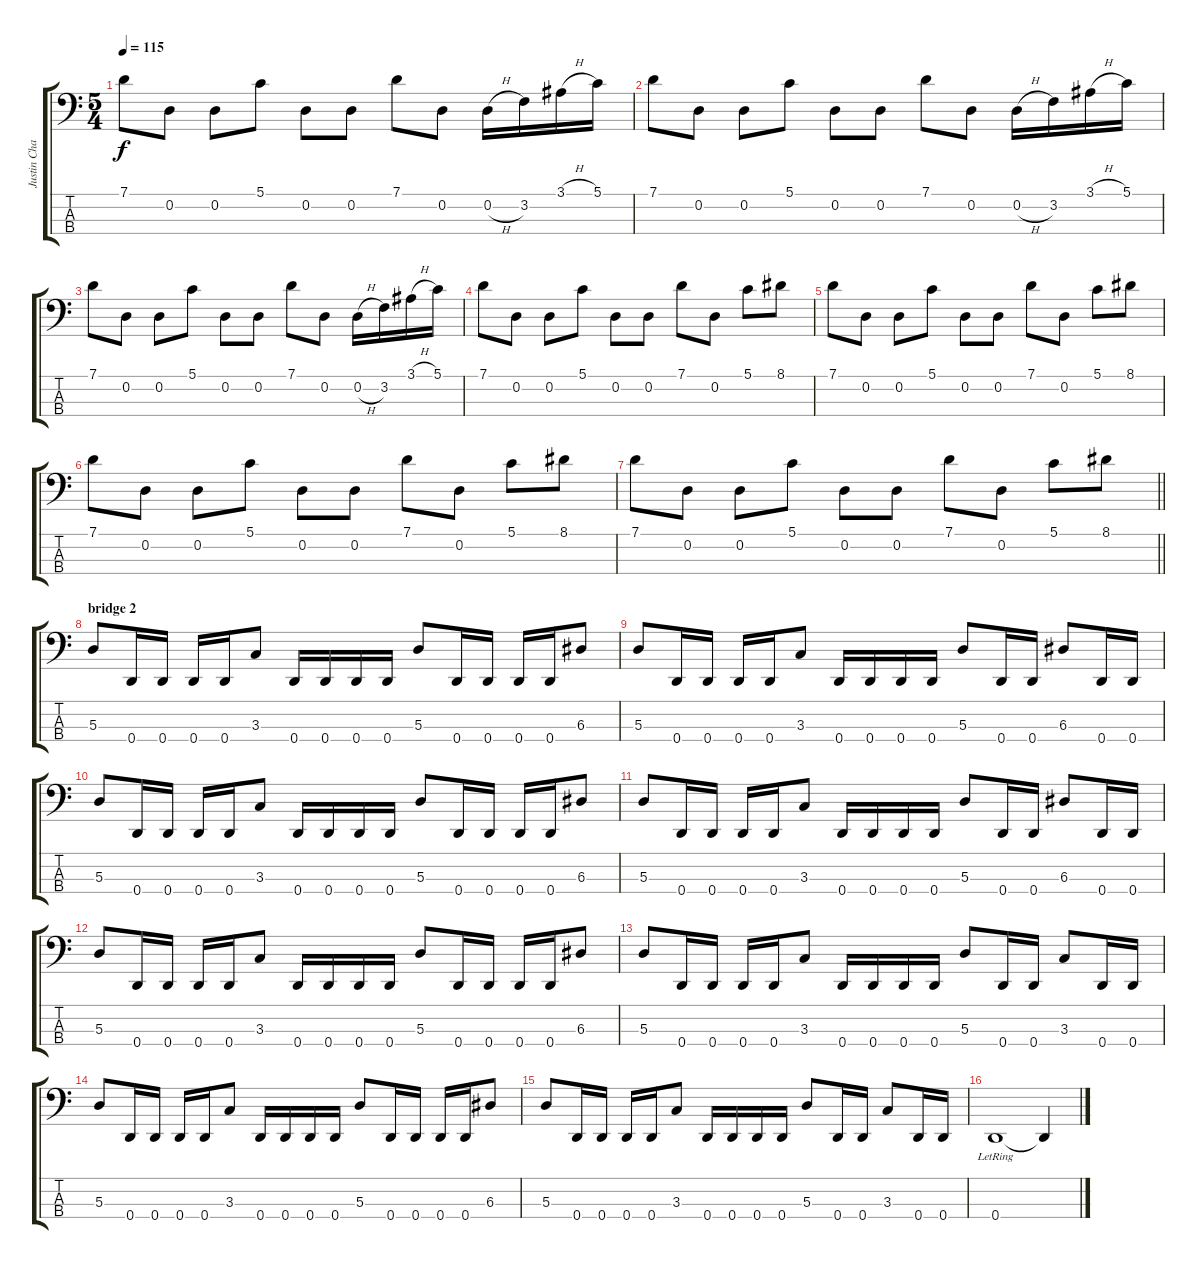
\track ("Justin Chancellor" "Justin Cha") {instrument electricbassfinger}
\staff {score tabs}
\tuning (G2 D2 A1 D1) {hide}
\ts (5 4)
\tempo 115
\clef f4
\ks c
7.1.8{dy f} 0.2.8 0.2.8 5.1.8 0.2.8 0.2.8 7.1.8 0.2.8 0.2{h}.16 3.2.16 3.1{h}.16 5.1.16 |
7.1.8 0.2.8 0.2.8 5.1.8 0.2.8 0.2.8 7.1.8 0.2.8 0.2{h}.16 3.2.16 3.1{h}.16 5.1.16 |
7.1.8 0.2.8 0.2.8 5.1.8 0.2.8 0.2.8 7.1.8 0.2.8 0.2{h}.16 3.2.16 3.1{h}.16 5.1.16 |
7.1.8 0.2.8 0.2.8 5.1.8 0.2.8 0.2.8 7.1.8 0.2.8 5.1.8 8.1.8 |
7.1.8 0.2.8 0.2.8 5.1.8 0.2.8 0.2.8 7.1.8 0.2.8 5.1.8 8.1.8 |
7.1.8 0.2.8 0.2.8 5.1.8 0.2.8 0.2.8 7.1.8 0.2.8 5.1.8 8.1.8 |
\barLineRight lightlight
7.1.8 0.2.8 0.2.8 5.1.8 0.2.8 0.2.8 7.1.8 0.2.8 5.1.8 8.1.8 |
\section ("" "bridge 2")
5.3.8 0.4.16 0.4.16 0.4.16 0.4.16 3.3.8 0.4.16 0.4.16 0.4.16 0.4.16 5.3.8 0.4.16 0.4.16 0.4.16 0.4.16 6.3.8 |
5.3.8 0.4.16 0.4.16 0.4.16 0.4.16 3.3.8 0.4.16 0.4.16 0.4.16 0.4.16 5.3.8 0.4.16 0.4.16 6.3.8 0.4.16 0.4.16 |
5.3.8 0.4.16 0.4.16 0.4.16 0.4.16 3.3.8 0.4.16 0.4.16 0.4.16 0.4.16 5.3.8 0.4.16 0.4.16 0.4.16 0.4.16 6.3.8 |
5.3.8 0.4.16 0.4.16 0.4.16 0.4.16 3.3.8 0.4.16 0.4.16 0.4.16 0.4.16 5.3.8 0.4.16 0.4.16 6.3.8 0.4.16 0.4.16 |
5.3.8 0.4.16 0.4.16 0.4.16 0.4.16 3.3.8 0.4.16 0.4.16 0.4.16 0.4.16 5.3.8 0.4.16 0.4.16 0.4.16 0.4.16 6.3.8 |
5.3.8 0.4.16 0.4.16 0.4.16 0.4.16 3.3.8 0.4.16 0.4.16 0.4.16 0.4.16 5.3.8 0.4.16 0.4.16 3.3.8 0.4.16 0.4.16 |
5.3.8 0.4.16 0.4.16 0.4.16 0.4.16 3.3.8 0.4.16 0.4.16 0.4.16 0.4.16 5.3.8 0.4.16 0.4.16 0.4.16 0.4.16 6.3.8 |
5.3.8 0.4.16 0.4.16 0.4.16 0.4.16 3.3.8 0.4.16 0.4.16 0.4.16 0.4.16 5.3.8 0.4.16 0.4.16 3.3.8 0.4.16 0.4.16 |
0.4{lr}.1 0.4{t}.4
